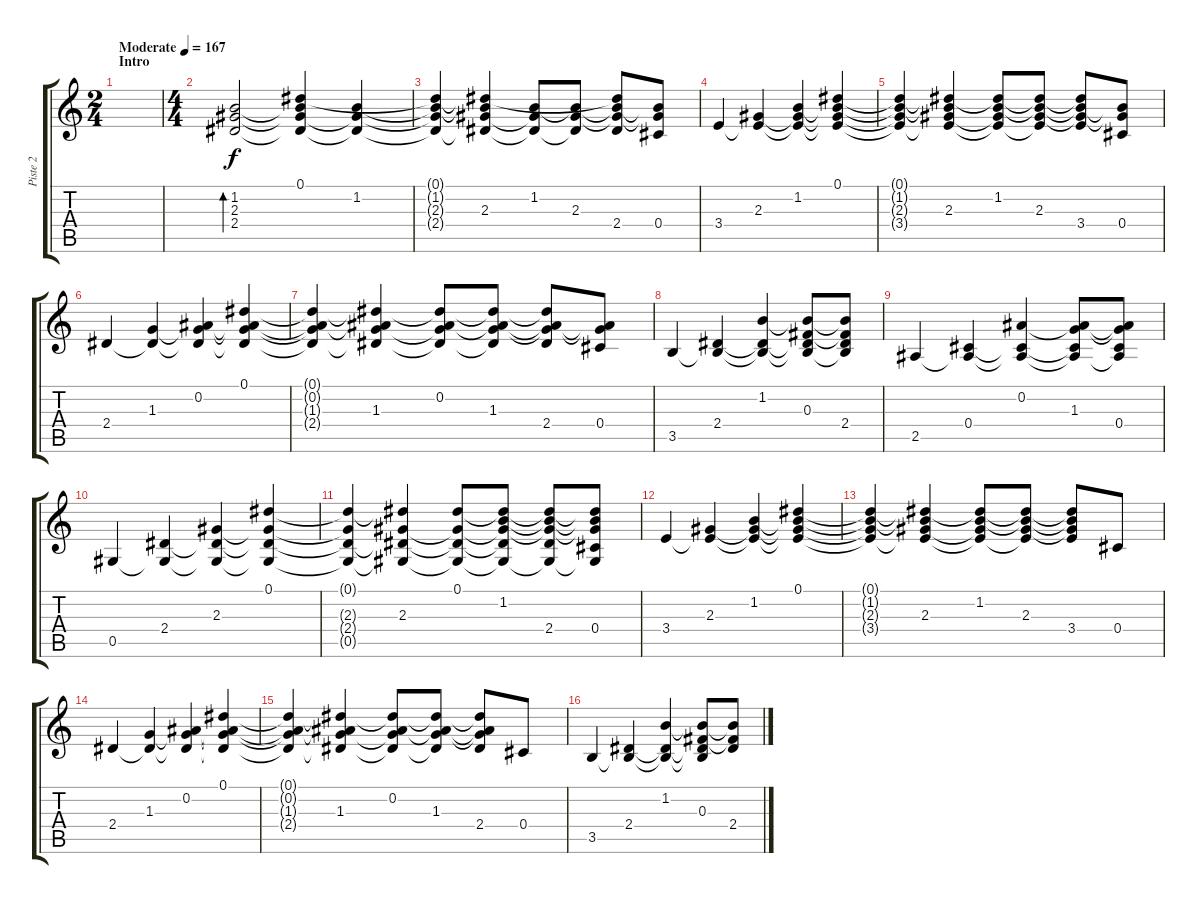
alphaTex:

\track ("Piste 2" "Piste 2") {instrument overdrivenguitar}
\staff {score tabs}
\tuning (Eb4 Bb3 Gb3 Db3 Ab2 Db2) {hide}
\ts (2 4)
\section ("" "Intro")
\tempo (167 "Moderate")
\clef g2
\ks c
|
\ts (4 4)
(1.2 2.3 2.4).2{bd 240} (0.1 1.2{t} 2.3{t} 2.4{t}).4 (1.2 2.3{t} 2.4{t}).4 |
(0.1{t} 1.2{t} 2.3{t} 2.4{t}).4 (0.1{t} 1.2{t} 2.3 2.4{t}).4 (1.2 2.3{t} 2.4{t}).8 (1.2{t} 2.3 2.4{t}).8 (0.1{t} 1.2{t} 2.3{t} 2.4).8 (1.2{t} 2.3{t} 0.4).8 |
3.4.4 (2.3 3.4{t}).4 (1.2 2.3{t} 3.4{t}).4 (0.1 1.2{t} 2.3{t} 3.4{t}).4 |
(0.1{t} 1.2{t} 2.3{t} 3.4{t}).4 (0.1{t} 1.2{t} 2.3 3.4{t}).4 (0.1{t} 1.2 2.3{t} 3.4{t}).8 (0.1{t} 1.2{t} 2.3 3.4{t}).8 (0.1{t} 1.2{t} 2.3{t} 3.4).8 (1.2{t} 2.3{t} 0.4).8 |
2.4.4 (1.3 2.4{t}).4 (0.2 1.3{t} 2.4{t}).4 (0.1 0.2{t} 1.3{t} 2.4{t}).4 |
(0.1{t} 0.2{t} 1.3{t} 2.4{t}).4 (0.1{t} 0.2{t} 1.3 2.4{t}).4 (0.1{t} 0.2 1.3{t} 2.4{t}).8 (0.1{t} 0.2{t} 1.3 2.4{t}).8 (0.1{t} 0.2{t} 1.3{t} 2.4).8 (0.2{t} 1.3{t} 0.4).8 |
3.5.4 (2.4 3.5{t}).4 (1.2 2.4{t} 3.5{t}).4 (1.2{t} 0.3 2.4{t} 3.5{t}).8 (1.2{t} 0.3{t} 2.4 3.5{t}).8 |
2.5.4 (0.4 2.5{t}).4 (0.2 0.4{t} 2.5{t}).4 (0.2{t} 1.3 0.4{t} 2.5{t}).8 (0.2{t} 1.3{t} 0.4 2.5{t}).8 |
0.5.4 (2.4 0.5{t}).4 (2.3 2.4{t} 0.5{t}).4 (0.1 2.3{t} 2.4{t} 0.5{t}).4 |
(0.1{t} 2.3{t} 2.4{t} 0.5{t}).4 (0.1{t} 2.3 2.4{t} 0.5{t}).4 (0.1 2.3{t} 2.4{t} 0.5{t}).8 (0.1{t} 1.2 2.3{t} 2.4{t} 0.5{t}).8 (0.1{t} 1.2{t} 2.3{t} 2.4 0.5{t}).8 (0.1{t} 1.2{t} 2.3{t} 0.4 0.5{t}).8 |
3.4.4 (2.3 3.4{t}).4 (1.2 2.3{t} 3.4{t}).4 (0.1 1.2{t} 2.3{t} 3.4{t}).4 |
(0.1{t} 1.2{t} 2.3{t} 3.4{t}).4 (0.1{t} 1.2{t} 2.3 3.4{t}).4 (0.1{t} 1.2 2.3{t} 3.4{t}).8 (0.1{t} 1.2{t} 2.3 3.4{t}).8 (0.1{t} 1.2{t} 2.3{t} 3.4).8 0.4.8 |
2.4.4 (1.3 2.4{t}).4 (0.2 1.3{t} 2.4{t}).4 (0.1 0.2{t} 1.3{t} 2.4{t}).4 |
(0.1{t} 0.2{t} 1.3{t} 2.4{t}).4 (0.1{t} 0.2{t} 1.3 2.4{t}).4 (0.1{t} 0.2 1.3{t} 2.4{t}).8 (0.1{t} 0.2{t} 1.3 2.4{t}).8 (0.1{t} 0.2{t} 1.3{t} 2.4).8 0.4.8 |
3.5.4 (2.4 3.5{t}).4 (1.2 2.4{t} 3.5{t}).4 (1.2{t} 0.3 2.4{t} 3.5{t}).8 (1.2{t} 0.3{t} 2.4).8
